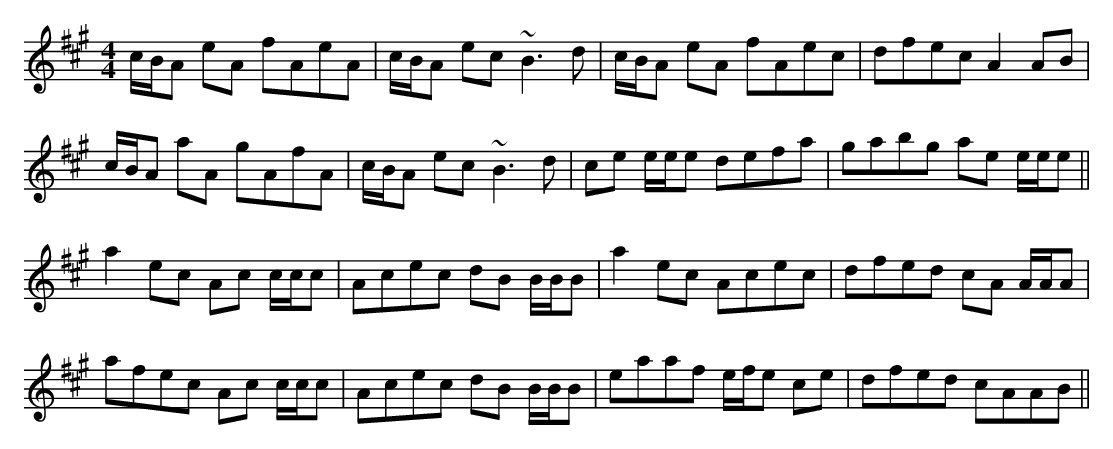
X:1
M:4/4
K:A
c/B/A eA fAeA|c/B/A ec ~B3d|c/B/A eA fAec|dfec A2 AB|
c/B/A aA gAfA|c/B/A ec ~B3d|ce e/e/e defa|gabg ae e/e/e||
a2 ec Ac c/c/c|Acec dB B/B/B|a2 ec Acec|dfed cA A/A/A|
afec Ac c/c/c|Acec dB B/B/B|eaaf e/f/e ce|dfed cAAB||
